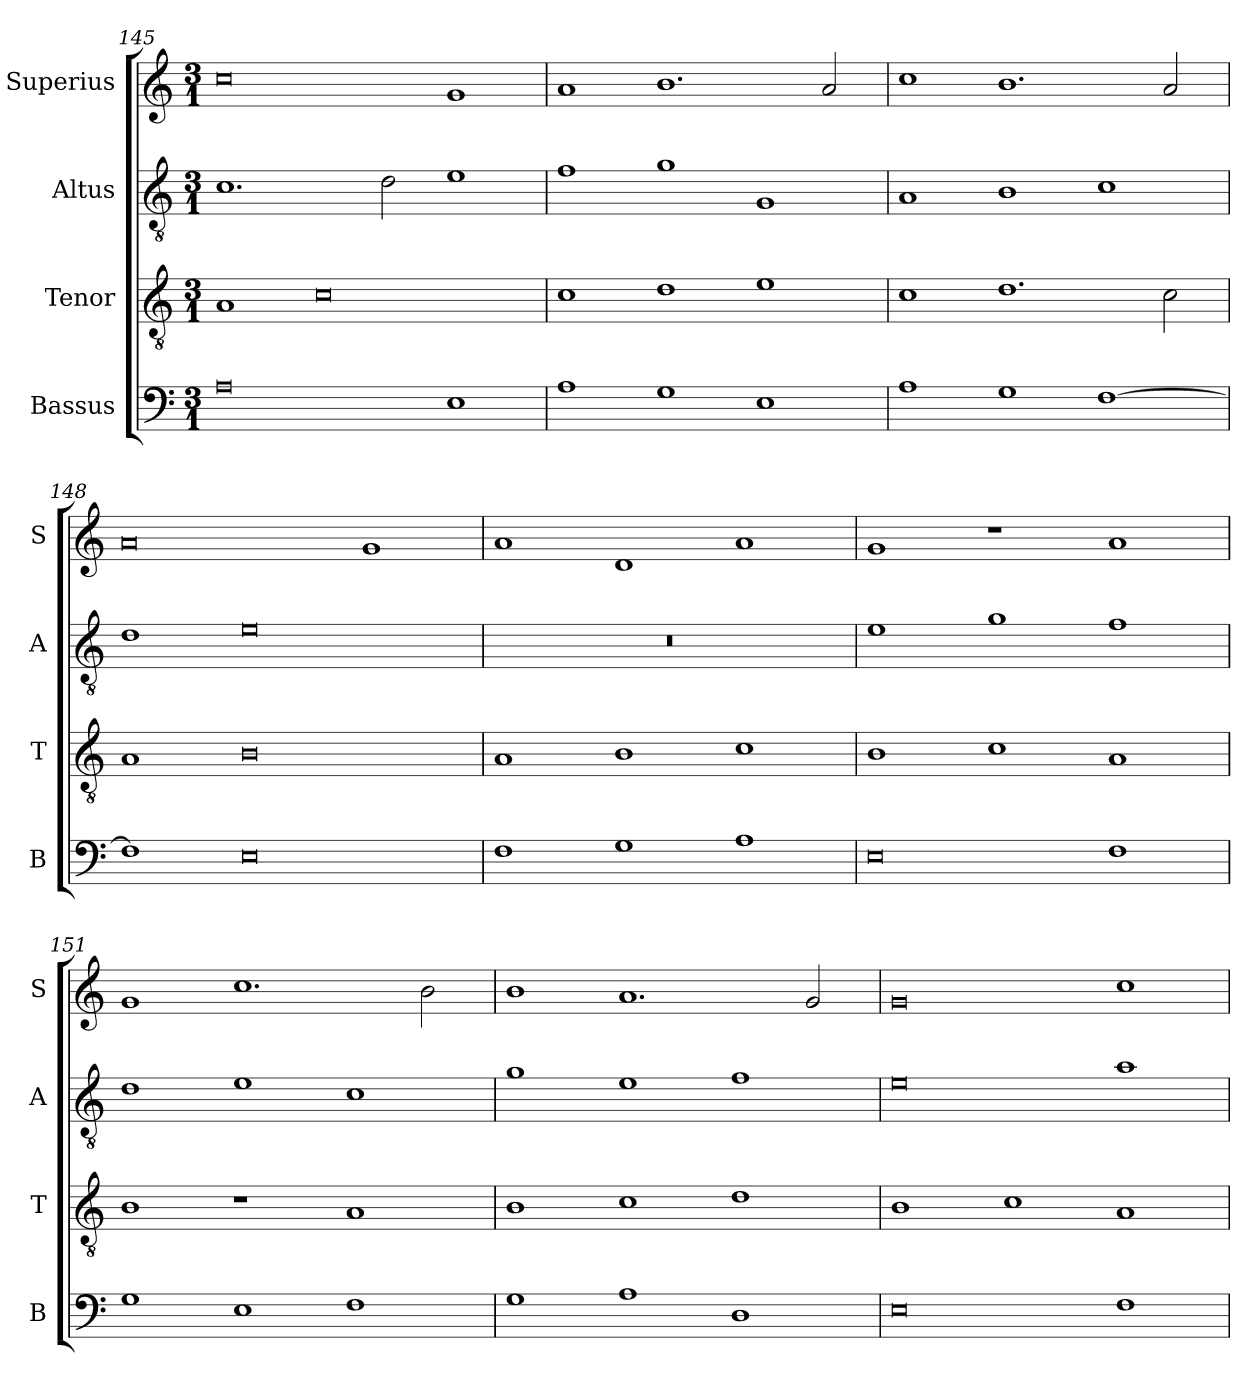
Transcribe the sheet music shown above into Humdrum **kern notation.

**kern	**kern	**kern	**kern
*part4	*part3	*part2	*part1
*staff4	*staff3	*staff2	*staff1
*I"Bassus	*I"Tenor	*I"Altus	*I"Superius
*I'B	*I'T	*I'A	*I'S
*clefF4	*clefGv2	*clefGv2	*clefG2
*k[]	*k[]	*k[]	*k[]
*M3/1	*M3/1	*M3/1	*M3/1
=145	=145	=145	=145
0A	1A	1.c	0cc
.	0c	.	.
.	.	2d\	.
1E	.	1e	1g
=146	=146	=146	=146
1A	1c	1f	1a
1G	1d	1g	1.b
1E	1e	1G	.
.	.	.	2a/
=147	=147	=147	=147
1A	1c	1A	1cc
1G	1.d	1B	1.b
[1F	.	1c	.
.	2c\	.	2a/
=148	=148	=148	=148
1F]	1A	1d	0a
0E	0B	0e	.
.	.	.	1g
=149	=149	=149	=149
1F	1A	0.r	1a
1G	1B	.	1d
1A	1c	.	1a
=150	=150	=150	=150
0E	1B	1e	1g
.	1c	1g	1r
1F	1A	1f	1a
=151	=151	=151	=151
1G	1B	1d	1g
1E	1r	1e	1.cc
1F	1A	1c	.
.	.	.	2b\
=152	=152	=152	=152
1G	1B	1g	1b
1A	1c	1e	1.a
1D	1d	1f	.
.	.	.	2g/
=153	=153	=153	=153
0E	1B	0e	0g
.	1c	.	.
1F	1A	1a	1cc
=	=	=	=
*-	*-	*-	*-
